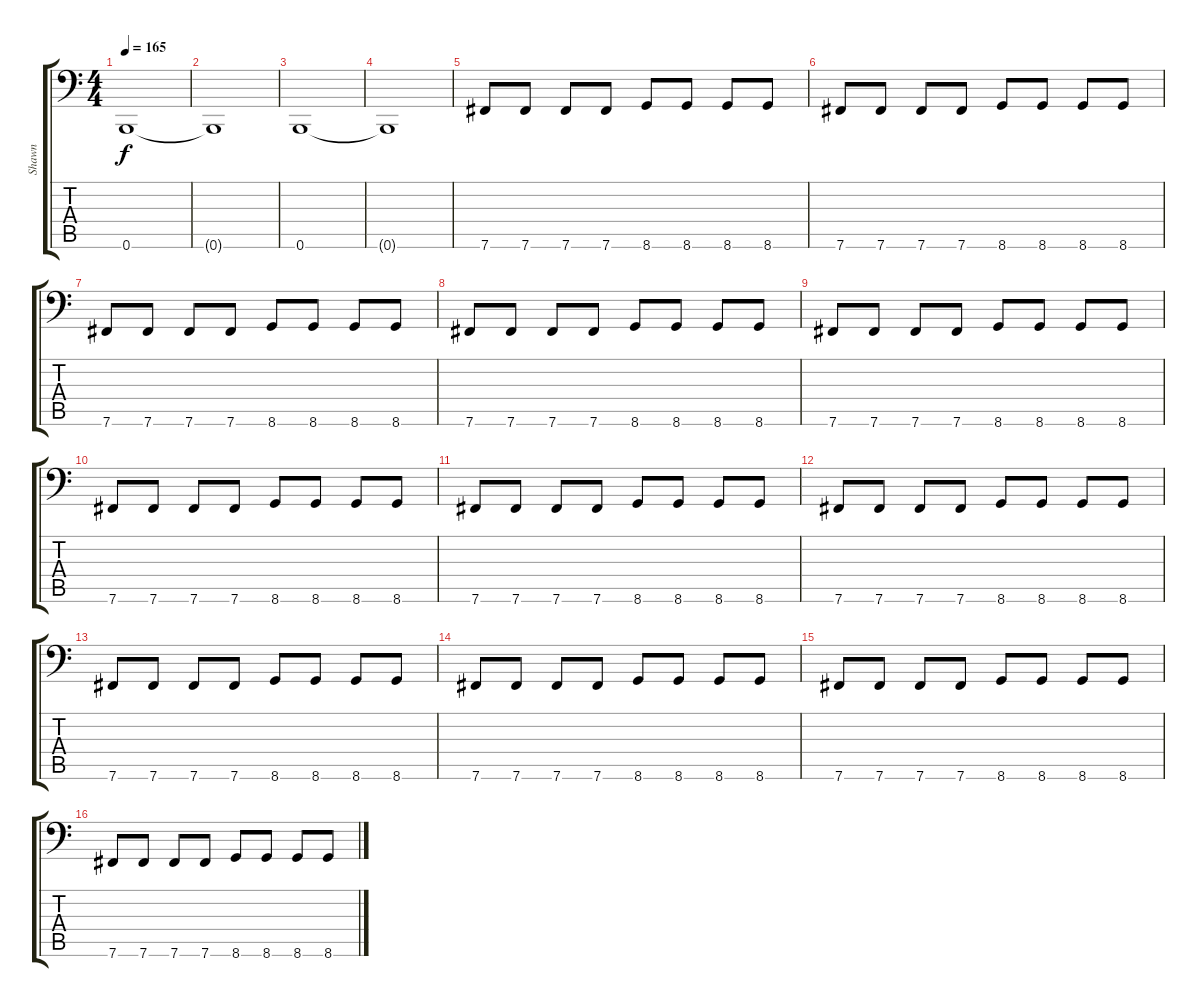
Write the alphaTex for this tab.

\track ("Shawn" "Shawn") {instrument electricbasspick}
\staff {score tabs}
\tuning (Db3 Ab2 E2 B1 Gb1 B0) {hide}
\ts (4 4)
\tempo 165
\clef f4
\ks c
0.6.1{dy f} |
0.6{t}.1 |
0.6.1 |
0.6{t}.1 |
7.6.8 7.6.8 7.6.8 7.6.8 8.6.8 8.6.8 8.6.8 8.6.8 |
7.6.8 7.6.8 7.6.8 7.6.8 8.6.8 8.6.8 8.6.8 8.6.8 |
7.6.8 7.6.8 7.6.8 7.6.8 8.6.8 8.6.8 8.6.8 8.6.8 |
7.6.8 7.6.8 7.6.8 7.6.8 8.6.8 8.6.8 8.6.8 8.6.8 |
7.6.8 7.6.8 7.6.8 7.6.8 8.6.8 8.6.8 8.6.8 8.6.8 |
7.6.8 7.6.8 7.6.8 7.6.8 8.6.8 8.6.8 8.6.8 8.6.8 |
7.6.8 7.6.8 7.6.8 7.6.8 8.6.8 8.6.8 8.6.8 8.6.8 |
7.6.8 7.6.8 7.6.8 7.6.8 8.6.8 8.6.8 8.6.8 8.6.8 |
7.6.8 7.6.8 7.6.8 7.6.8 8.6.8 8.6.8 8.6.8 8.6.8 |
7.6.8 7.6.8 7.6.8 7.6.8 8.6.8 8.6.8 8.6.8 8.6.8 |
7.6.8 7.6.8 7.6.8 7.6.8 8.6.8 8.6.8 8.6.8 8.6.8 |
7.6.8 7.6.8 7.6.8 7.6.8 8.6.8 8.6.8 8.6.8 8.6.8
